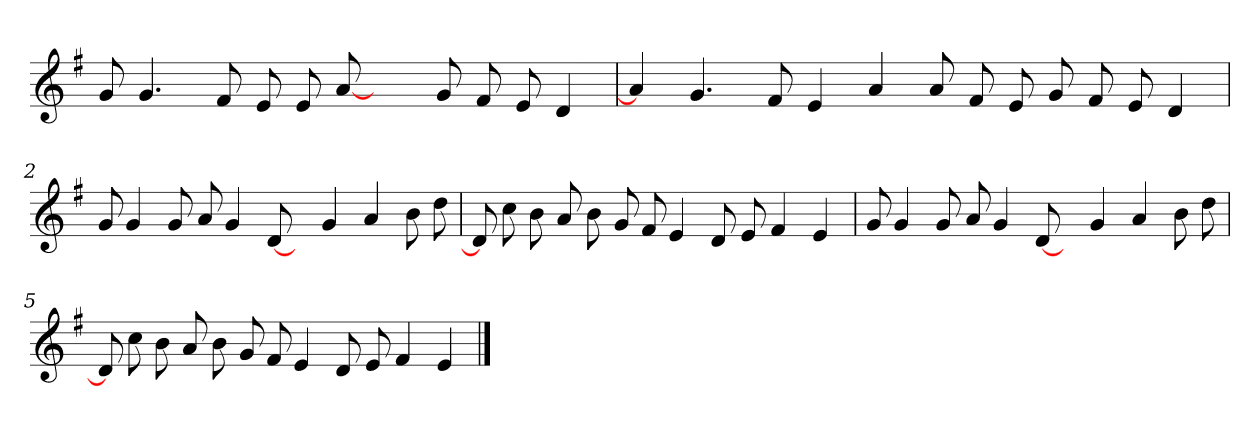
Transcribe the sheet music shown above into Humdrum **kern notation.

**kern
*part1
*staff1
*clefG2
*k[f#]
*e:
=
8g
4.g
8f#
8e
8e
[8a
4ryy
8g
8f#
8e
4d
=1
4a]
4.g
8f#
4e
4a
8a
8f#
8e
8g
8f#
8e
4d
=2
8g
4g
8g
8a
4g
[8d
8ryy
4g
4a
8b
8dd
=3
8d]
8cc
8b
8a
8b
8g
8f#
4e
8d
8e
4f#
4e
=4
8g
4g
8g
8a
4g
[8d
8ryy
4g
4a
8b
8dd
=5
8d]
8cc
8b
8a
8b
8g
8f#
4e
8d
8e
4f#
4e
==
*-
